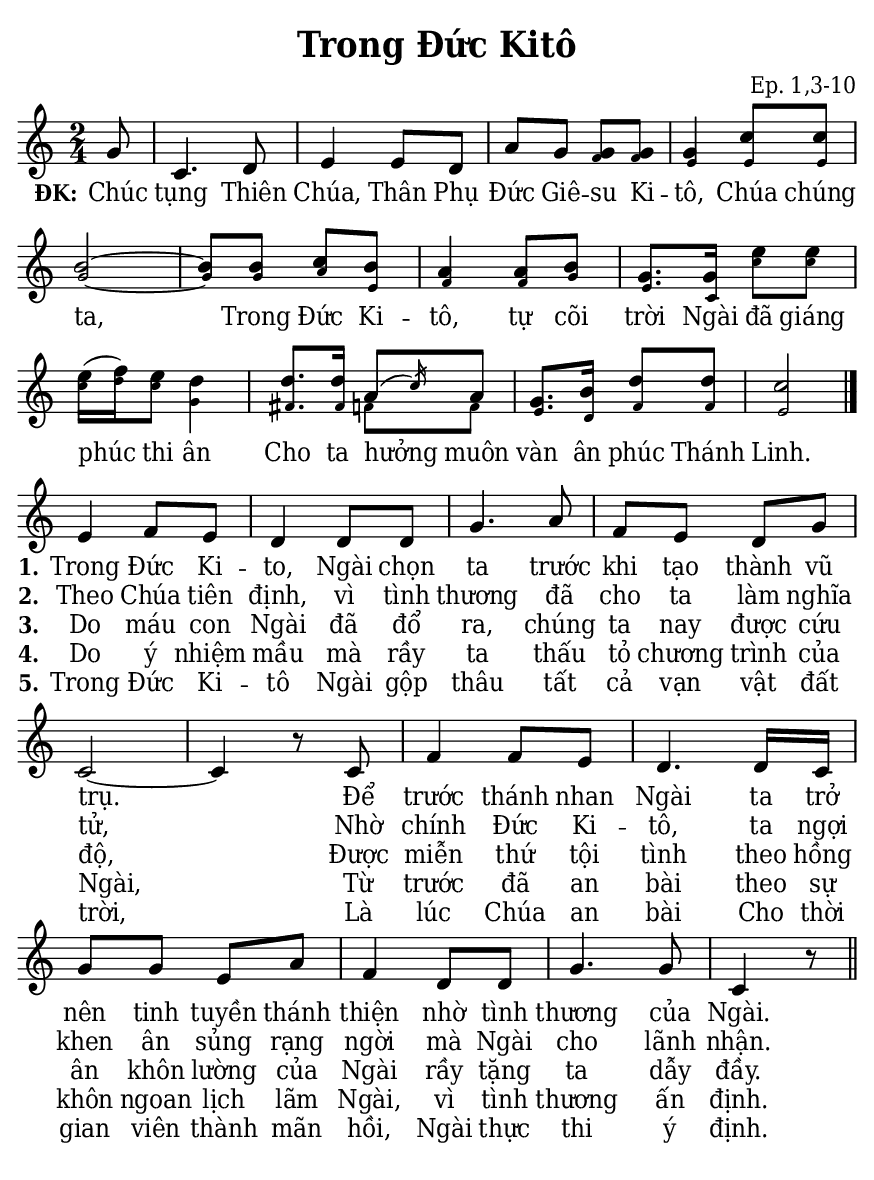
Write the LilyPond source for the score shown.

% Cài đặt chung\
\version "2.22.1"
\include "english.ly"

\header {
  title = "Trong Đức Kitô"
  composer = "Ep. 1,3-10"
  %arranger = "Lm. Kim Long"
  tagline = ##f
}

% Nhạc phiên khúc
nhacPhienKhucSop = \relative c'' {
  \partial 8 g8 |
  c,4. d8 |
  e4 e8 d |
  a' g g g |
  g4 c8 c |
  b2 ~ |
  b8 b c b |
  a4 a8 b |
  g8. g16 e'8 e |
  e16 (f) e8 d4 |
  d8. d16
  \afterGrace a8 ({
    \override Flag.stroke-style = #"grace"
    c16)}
  \revert Flag.stroke-style
  a8 |
  g8. b16 d8 d |
  c2 \bar "|."
  
  e,4 f8 e |
  d4 d8 d |
  g4. a8 |
  f8 e d g |
  c,2 ~ |
  c4 r8 c |
  f4 f8 e |
  d4. d16 c |
  g'8 g e a |
  f4 d8 d |
  g4. g8 |
  c,4 r8 \bar "||"
}

nhacPhienKhucAlto = \relative c'' {
  g8 |
  c,4. d8 |
  e4 e8 d |
  a' g f f |
  e4 e8 e |
  g2 ~ |
  g8 g a e |
  f4 f8 g |
  e8. c16 c'8 c |
  c16 (d) c8 g4 |
  fs8. fs16 f!8 [f] |
  e8. d16 f8 f |
  e2
}

% Lời phiên khúc
loiPhienKhucSop = \lyrics {
  \set stanza = "ĐK:"
  Chúc tụng Thiên Chúa, Thân Phụ Đức Giê -- su Ki -- tô,
  Chúa chúng ta,
  Trong Đức Ki -- tô, tự cõi trời Ngài đã giáng phúc thi ân
  Cho ta hưởng muôn vàn ân phúc Thánh Linh.
  <<
    {
      \set stanza = "1."
      Trong Đức Ki -- to, Ngài chọn ta
      trước khi tạo thành vũ trụ.
      Để trước thánh nhan Ngài
      ta trở nên tinh tuyền thánh thiện
      nhờ tình thương của Ngài.
    }
    \new Lyrics {
	    \set associatedVoice = "beSop"
	    \set stanza = "2."
	    Theo Chúa tiên định,
	    vì tình thương đã cho ta làm nghĩa tử,
	    Nhờ chính Đức Ki -- tô,
	    ta ngợi khen ân sủng rạng ngời
	    mà Ngài cho lãnh nhận.
    }
    \new Lyrics {
	    \set associatedVoice = "beSop"
	    \set stanza = "3."
	    Do máu con Ngài đã đổ ra,
	    chúng ta nay được cứu độ,
	    Được miễn thứ tội tình
	    theo hồng ân khôn lường của Ngài
	    rầy tặng ta dẫy đầy.
    }
    \new Lyrics {
	    \set associatedVoice = "beSop"
	    \set stanza = "4."
	    Do ý nhiệm mầu mà rầy ta thấu tỏ
	    chương trình của Ngài,
	    Từ trước đã an bài
	    theo sự khôn ngoan lịch lãm Ngài,
	    vì tình thương ấn định.
    }
    \new Lyrics {
	    \set associatedVoice = "beSop"
	    \set stanza = "5."
	    Trong Đức Ki -- tô Ngài gộp thâu
	    tất cả vạn vật đất trời,
	    Là lúc Chúa an bài
	    Cho thời gian viên thành mãn hồi,
	    Ngài thực thi ý định.
    }
  >>
}

% Dàn trang
\paper {
  #(set-paper-size "a5")
  top-margin = 3\mm
  bottom-margin = 3\mm
  left-margin = 3\mm
  right-margin = 3\mm
  indent = #0
  #(define fonts
	 (make-pango-font-tree "Deja Vu Serif Condensed"
	 		       "Deja Vu Serif Condensed"
			       "Deja Vu Serif Condensed"
			       (/ 20 20)))
  print-page-number = ##f
  %page-count = #1
}

TongNhip = {
  \key c \major \time 2/4
  \set Timing.beamExceptions = #'()
  \set Timing.baseMoment = #(ly:make-moment 1/4)
}

% Đổi kích thước nốt cho bè phụ
notBePhu =
#(define-music-function (font-size music) (number? ly:music?)
   (for-some-music
     (lambda (m)
       (if (music-is-of-type? m 'rhythmic-event)
           (begin
             (set! (ly:music-property m 'tweaks)
                   (cons `(font-size . ,font-size)
                         (ly:music-property m 'tweaks)))
             #t)
           #f))
     music)
   music)

\score {
  \new ChoirStaff <<
    \new Staff \with {
        \consists "Merge_rests_engraver"
        printPartCombineTexts = ##f
      }
      <<
      \new Voice \TongNhip \partCombine 
        \nhacPhienKhucSop
        \notBePhu -3 { \nhacPhienKhucAlto }
      \new NullVoice = beSop \nhacPhienKhucSop
      \new Lyrics \lyricsto beSop \loiPhienKhucSop
      >>
  >>
  \layout {
    %\override Staff.TimeSignature.transparent = ##t
    \override Lyrics.LyricSpace.minimum-distance = #0.6
    \override Score.BarNumber.break-visibility = ##(#f #f #f)
    \override Score.SpacingSpanner.uniform-stretching = ##t
  } 
}
